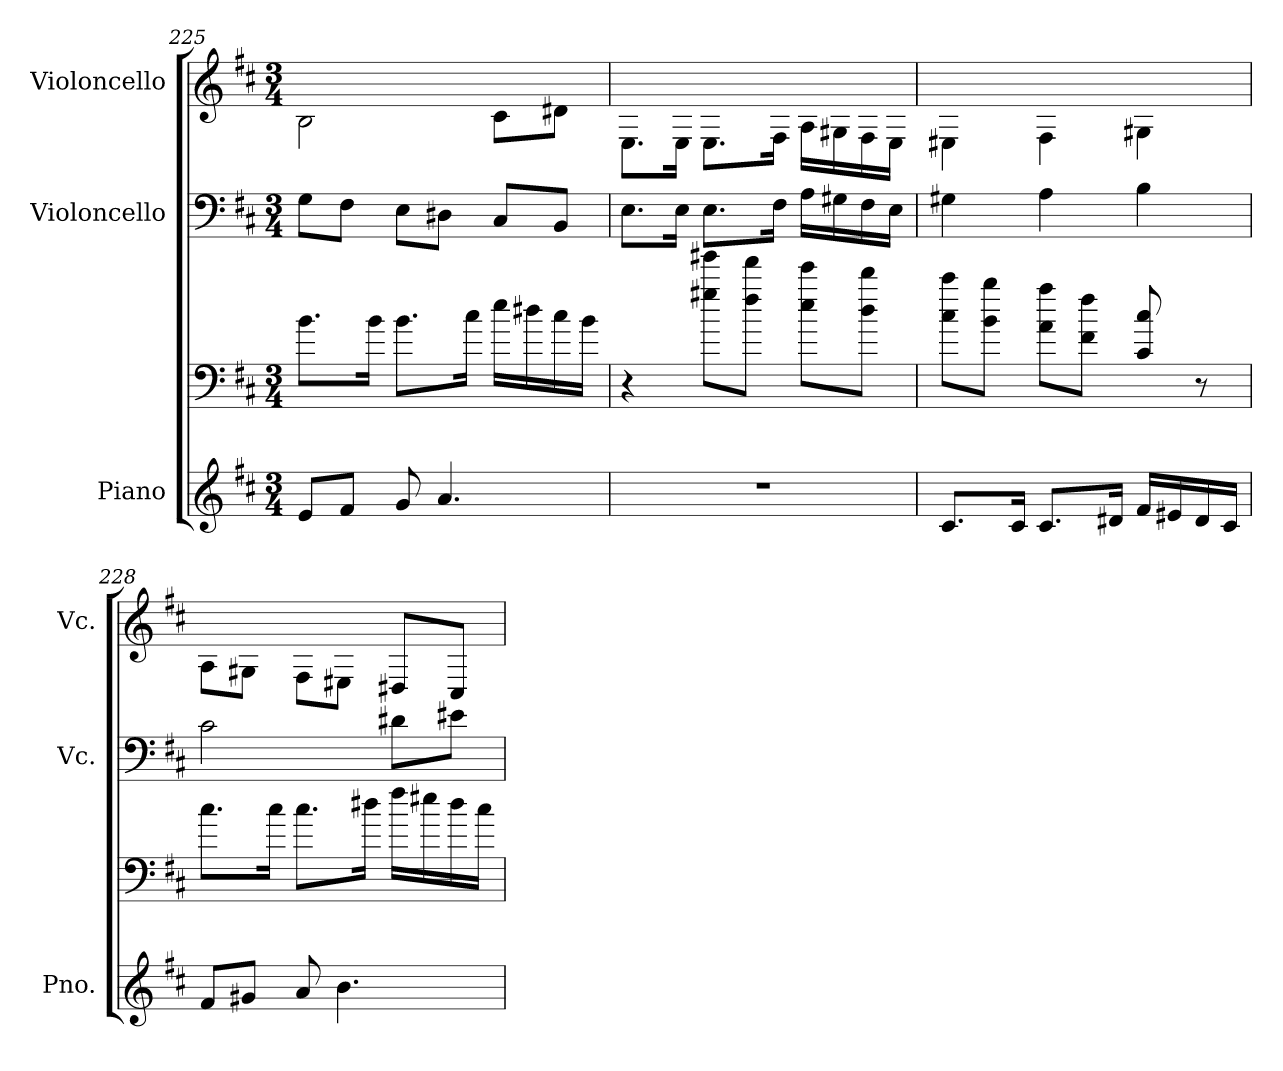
**kern	**kern	**kern	**kern
*part3	*part3	*part2	*part1
*staff4	*staff3	*staff2	*staff1
*I"Piano	*	*I"Violoncello	*I"Violoncello
*I'Pno.	*	*I'Vc.	*I'Vc.
!!LO:LB:g=z
*clefG2	*clefF4	*clefF4	*clefG2
*k[f#c#]	*k[f#c#]	*k[f#c#]	*k[f#c#]
*M3/4	*M3/4	*M3/4	*M3/4
=225	=225	=225	=225
8e/L	8.b\L	8G\L	2B\
8f#/J	.	8F#\J	.
.	16b\Jk	.	.
8g/	8.b\L	8E\L	.
4.a/	.	8D#X\J	.
.	16cc#\Jk	.	.
.	16ee\LL	8C#/L	8c#\L
.	16dd#X\	.	.
.	16cc#\	8BB/J	8d#X\J
.	16b\JJ	.	.
=226	=226	=226	=226
2.r	4r	8.E\L	8.E\L
.	.	16E\Jk	16E\Jk
.	8gg#X\ 8ggg#X\L	8.E\L	8.E\L
.	8ff#\ 8fff#\J	.	.
.	.	16F#\Jk	16F#\Jk
.	8ee\ 8eee\L	16A\LL	16A\LL
.	.	16G#X\	16G#X\
.	8dd\ 8ddd\J	16F#\	16F#\
.	.	16E\JJ	16E\JJ
=227	=227	=227	=227
8.c#/L	8cc#\ 8ccc#\L	4G#X\	4E#X\
.	8b\ 8bb\J	.	.
16c#/Jk	.	.	.
8.c#/L	8a\ 8aa\L	4A\	4F#\
.	8f#\ 8ff#\J	.	.
16d#X/Jk	.	.	.
16f#/LL	8c#/ 8cc#/	4B\	4G#X\
16e#X/	.	.	.
16d#/	8r	.	.
16c#/JJ	.	.	.
=228	=228	=228	=228
8f#/L	8.cc#\L	2c#\	8A\L
8g#X/J	.	.	8G#X\J
.	16cc#\Jk	.	.
8a/	8.cc#\L	.	8F#\L
4.b\	.	.	8E#X\J
.	16dd#X\Jk	.	.
.	16ff#\LL	8d#X\L	8D#X/L
.	16ee#X\	.	.
.	16dd#\	8e#X\J	8C#/J
.	16cc#\JJ	.	.
=	=	=	=
*-	*-	*-	*-
